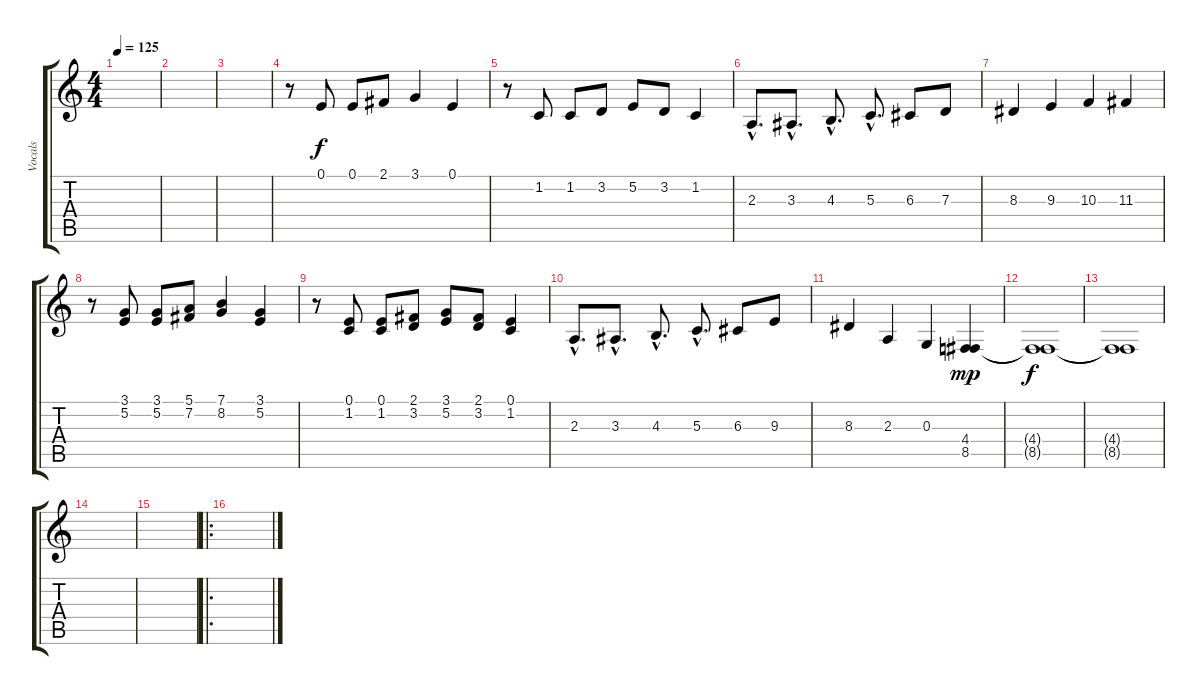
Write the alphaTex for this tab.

\track ("Vocals" "Vocals") {instrument oboe}
\staff {score tabs}
\tuning (E4 B3 G3 D3 A2 E2) {hide}
\ts (4 4)
\tempo 125
\clef g2
\ks c
|
|
|
r.8 0.1.8 0.1.8 2.1.8 3.1.4 0.1.4 |
r.8 1.2.8 1.2.8 3.2.8 5.2.8 3.2.8 1.2.4 |
2.3{hac}.8{d} 3.3{hac}.8{d} 4.3{hac}.8{d} 5.3{hac}.8{d} 6.3.8 7.3.8 |
8.3.4 9.3.4 10.3.4 11.3.4 |
r.8 (3.1 5.2).8 (3.1 5.2).8 (5.1 7.2).8 (7.1 8.2).4 (3.1 5.2).4 |
r.8 (0.1 1.2).8 (0.1 1.2).8 (2.1 3.2).8 (3.1 5.2).8 (2.1 3.2).8 (0.1 1.2).4 |
2.3{hac}.8{d} 3.3{hac}.8{d} 4.3{hac}.8{d} 5.3{hac}.8{d} 6.3.8 9.3.8 |
8.3.4 2.3.4 0.3.4 (4.4 8.5).4{dy mp volume 6} |
(4.4{t} 8.5{t}).1{dy f} |
(4.4{t} 8.5{t}).1 |
|
|
\ro
